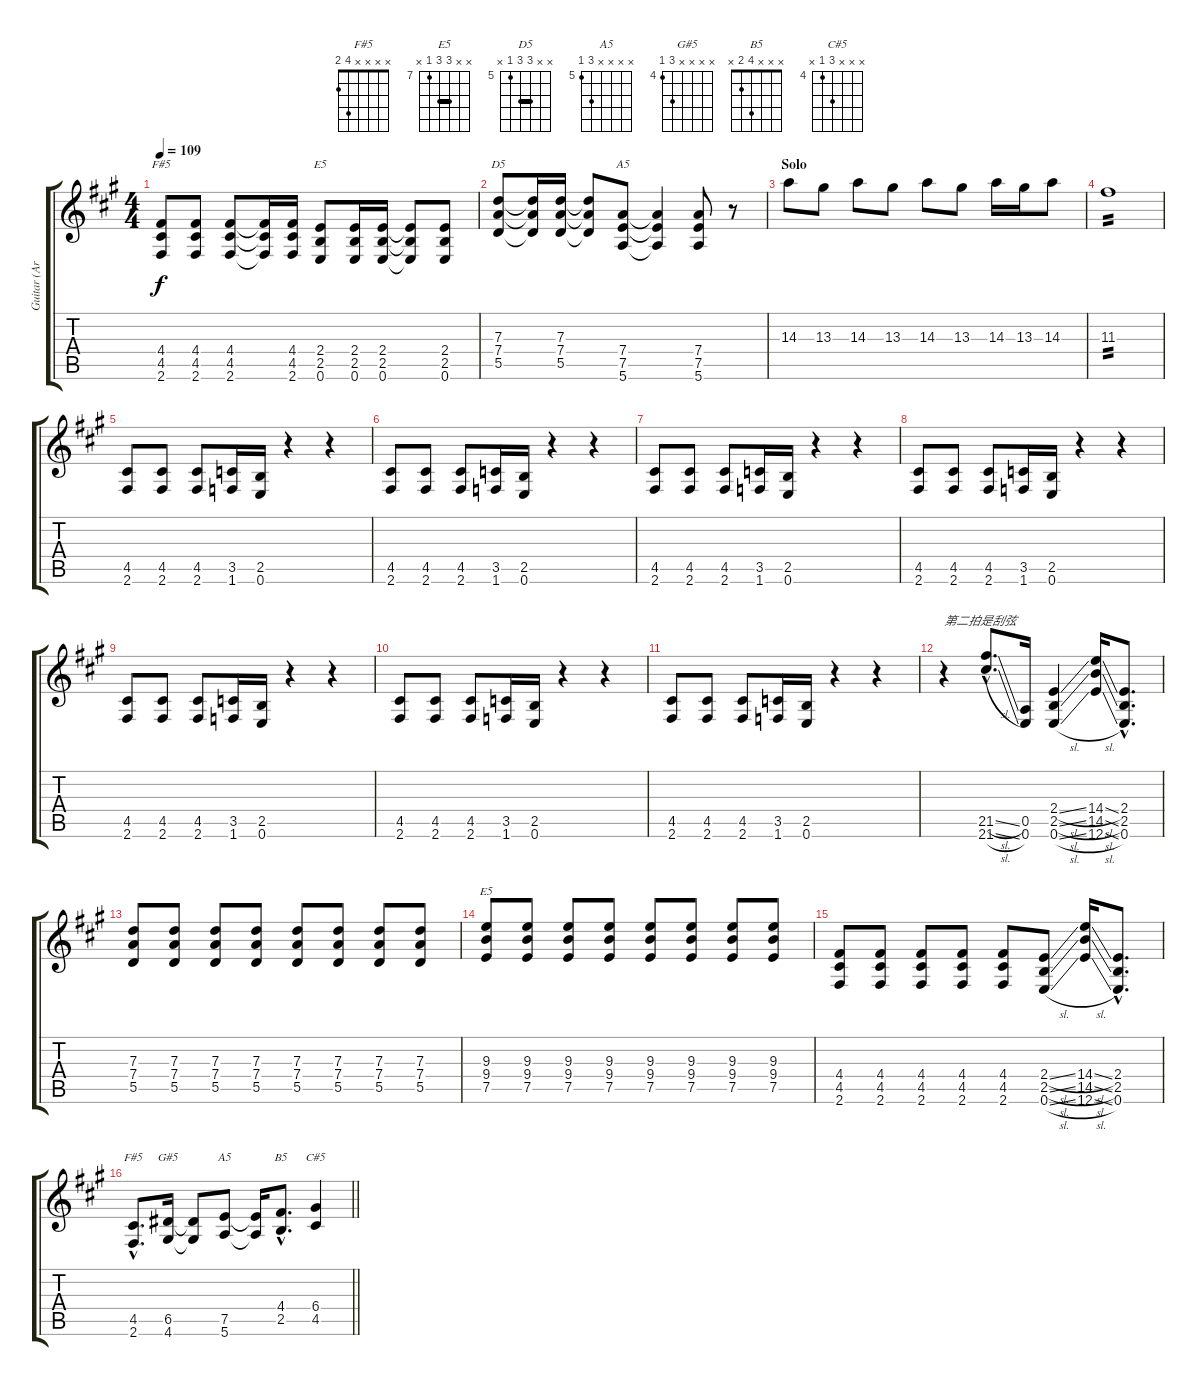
\track ("Guitar (Arp)" "Guitar (Ar") {instrument overdrivenguitar}
\staff {score tabs}
\tuning (E4 B3 G3 D3 A2 E2) {hide}
\chord ("F#5" x x x 4 4 2) {barre 4}
\chord ("E5" x x x 2 2 0) {barre 2}
\chord ("D5" x x 7 7 5 x) {firstfret 5 barre 7}
\chord ("A5" x x x 7 7 5) {firstfret 5 barre 7}
\chord ("E5" x x 9 9 7 x) {firstfret 7 barre 9}
\chord ("F#5" x x x x 4 2)
\chord ("G#5" x x x x 6 4) {firstfret 4}
\chord ("A5" x x x x 7 5) {firstfret 5}
\chord ("B5" x x x 4 2 x)
\chord ("C#5" x x x 6 4 x) {firstfret 4}
\ts (4 4)
\tempo 109
\clef g2
\ks f#minor
(4.4 4.5 2.6).8{ch "F#5" dy f} (4.4 4.5 2.6).8 (4.4 4.5 2.6).8 (4.4{t} 4.5{t} 2.6{t}).16 (4.4 4.5 2.6).16 (2.4 2.5 0.6).8{ch "E5"} (2.4 2.5 0.6).16 (2.4 2.5 0.6).16 (2.4{t} 2.5{t} 0.6{t}).8 (2.4 2.5 0.6).8 |
(7.3 7.4 5.5).8{ch "D5"} (7.3{t} 7.4{t} 5.5{t}).16 (7.3 7.4 5.5).16 (7.3{t} 7.4{t} 5.5{t}).8 (7.4 7.5 5.6).8{ch "A5"} (7.4{t} 7.5{t} 5.6{t}).4 (7.4 7.5 5.6).8 r.8 |
\section ("" "Solo")
14.3.8 13.3.8 14.3.8 13.3.8 14.3.8 13.3.8 14.3.16 13.3.16 14.3.8 |
11.3.1{tp 2} |
(4.5 2.6).8 (4.5 2.6).8 (4.5 2.6).8 (3.5 1.6).16 (2.5 0.6).16 r.4 r.4 |
(4.5 2.6).8 (4.5 2.6).8 (4.5 2.6).8 (3.5 1.6).16 (2.5 0.6).16 r.4 r.4 |
(4.5 2.6).8 (4.5 2.6).8 (4.5 2.6).8 (3.5 1.6).16 (2.5 0.6).16 r.4 r.4 |
(4.5 2.6).8 (4.5 2.6).8 (4.5 2.6).8 (3.5 1.6).16 (2.5 0.6).16 r.4 r.4 |
(4.5 2.6).8 (4.5 2.6).8 (4.5 2.6).8 (3.5 1.6).16 (2.5 0.6).16 r.4 r.4 |
(4.5 2.6).8 (4.5 2.6).8 (4.5 2.6).8 (3.5 1.6).16 (2.5 0.6).16 r.4 r.4 |
(4.5 2.6).8 (4.5 2.6).8 (4.5 2.6).8 (3.5 1.6).16 (2.5 0.6).16 r.4 r.4 |
r.4{txt "第二拍是刮弦"} (21.5{sl hac} 21.6{sl hac}).8{d} (0.5 0.6).16 (2.4{sl} 2.5{sl} 0.6{sl}).4 (14.4{sl} 14.5{sl} 12.6{sl}).16 (2.4{hac} 2.5{hac} 0.6{hac}).8{d} |
(7.3 7.4 5.5).8{volume 10} (7.3 7.4 5.5).8 (7.3 7.4 5.5).8 (7.3 7.4 5.5).8 (7.3 7.4 5.5).8 (7.3 7.4 5.5).8 (7.3 7.4 5.5).8 (7.3 7.4 5.5).8 |
(9.3 9.4 7.5).8{ch "E5"} (9.3 9.4 7.5).8 (9.3 9.4 7.5).8 (9.3 9.4 7.5).8 (9.3 9.4 7.5).8 (9.3 9.4 7.5).8 (9.3 9.4 7.5).8 (9.3 9.4 7.5).8 |
(4.4 4.5 2.6).8 (4.4 4.5 2.6).8 (4.4 4.5 2.6).8 (4.4 4.5 2.6).8 (4.4 4.5 2.6).8 (2.4{sl} 2.5{sl} 0.6{sl}).8 (14.4{sl} 14.5{sl} 12.6{sl}).16 (2.4{hac} 2.5{hac} 0.6{hac}).8{d} |
\barLineRight lightlight
(4.5{hac} 2.6{hac}).8{d ch "F#5"} (6.5 4.6).16{ch "G#5"} (6.5{t} 4.6{t}).8 (7.5 5.6).8{ch "A5"} (7.5{t} 5.6{t}).16 (4.4{hac} 2.5{hac}).8{d ch "B5"} (6.4 4.5).4{ch "C#5"}
